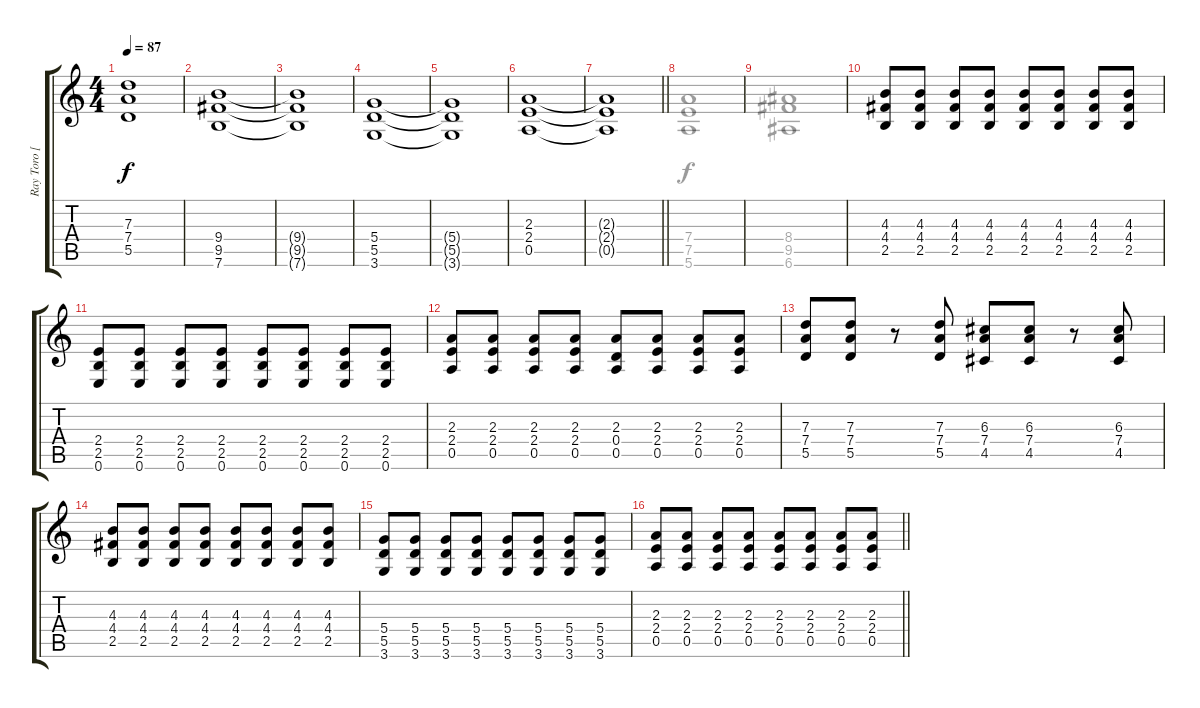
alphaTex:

\track ("Ray Toro [Lead Guitar)" "Ray Toro [") {instrument overdrivenguitar}
\staff {score tabs}
\tuning (E4 B3 G3 D3 A2 E2) {hide}
\voice
\ts (4 4)
\tempo 87
\clef g2
\ks c
(7.3{t} 7.4{t} 5.5{t}).1{dy f} |
(9.4 9.5 7.6).1 |
(9.4{t} 9.5{t} 7.6{t}).1 |
(5.4 5.5 3.6).1 |
(5.4{t} 5.5{t} 3.6{t}).1 |
(2.3 2.4 0.5).1 |
\barLineRight lightlight
(2.3{t} 2.4{t} 0.5{t}).1 |
|
|
(4.3 4.4 2.5).8 (4.3 4.4 2.5).8 (4.3 4.4 2.5).8 (4.3 4.4 2.5).8 (4.3 4.4 2.5).8 (4.3 4.4 2.5).8 (4.3 4.4 2.5).8 (4.3 4.4 2.5).8 |
(2.4 2.5 0.6).8 (2.4 2.5 0.6).8 (2.4 2.5 0.6).8 (2.4 2.5 0.6).8 (2.4 2.5 0.6).8 (2.4 2.5 0.6).8 (2.4 2.5 0.6).8 (2.4 2.5 0.6).8 |
(2.3 2.4 0.5).8 (2.3 2.4 0.5).8 (2.3 2.4 0.5).8 (2.3 2.4 0.5).8 (2.3 0.4 0.5).8 (2.3 2.4 0.5).8 (2.3 2.4 0.5).8 (2.3 2.4 0.5).8 |
(7.3 7.4 5.5).8 (7.3 7.4 5.5).8 r.8 (7.3 7.4 5.5).8 (6.3 7.4 4.5).8 (6.3 7.4 4.5).8 r.8 (6.3 7.4 4.5).8 |
(4.3 4.4 2.5).8 (4.3 4.4 2.5).8 (4.3 4.4 2.5).8 (4.3 4.4 2.5).8 (4.3 4.4 2.5).8 (4.3 4.4 2.5).8 (4.3 4.4 2.5).8 (4.3 4.4 2.5).8 |
(5.4 5.5 3.6).8 (5.4 5.5 3.6).8 (5.4 5.5 3.6).8 (5.4 5.5 3.6).8 (5.4 5.5 3.6).8 (5.4 5.5 3.6).8 (5.4 5.5 3.6).8 (5.4 5.5 3.6).8 |
\barLineRight lightlight
(2.3 2.4 0.5).8 (2.3 2.4 0.5).8 (2.3 2.4 0.5).8 (2.3 2.4 0.5).8 (2.3 2.4 0.5).8 (2.3 2.4 0.5).8 (2.3 2.4 0.5).8 (2.3 2.4 0.5).8
\voice
\clef g2
\ottava regular
\simile none
\ks c
|
|
|
|
|
|
\barLineRight lightlight
|
(7.4 7.5 5.6).1 |
(8.4 9.5 6.6).1 |
|
|
|
|
|
|
\barLineRight lightlight
